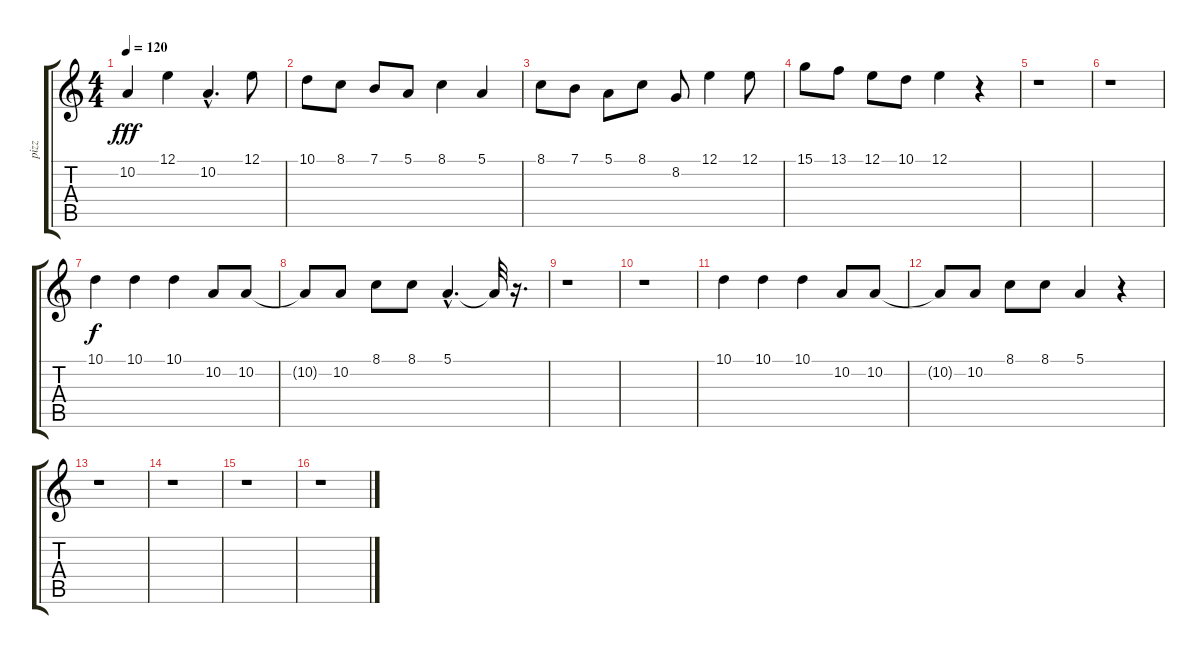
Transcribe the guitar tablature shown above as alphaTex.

\track ("pizz" "pizz") {instrument pizzicatostrings}
\staff {score tabs}
\tuning (E4 B3 G3 D3 A2 E2) {hide}
\ts (4 4)
\tempo 120
\clef g2
\ks c
10.2.4{dy fff} 12.1.4 10.2{hac}.4{d} 12.1.8 |
10.1.8 8.1.8 7.1.8 5.1.8 8.1.4 5.1.4 |
8.1.8 7.1.8 5.1.8 8.1.8 8.2.8 12.1.4 12.1.8 |
15.1.8 13.1.8 12.1.8 10.1.8 12.1.4 r.4 |
r.1 |
r.1 |
10.1.4{dy f} 10.1.4 10.1.4 10.2.8 10.2.8 |
10.2{t}.8 10.2.8 8.1.8 8.1.8 5.1{hac}.4{d} 5.1{t}.32 r.16{d} |
r.1 |
r.1 |
10.1.4 10.1.4 10.1.4 10.2.8 10.2.8 |
10.2{t}.8 10.2.8 8.1.8 8.1.8 5.1.4 r.4 |
r.1 |
r.1 |
r.1 |
r.1
